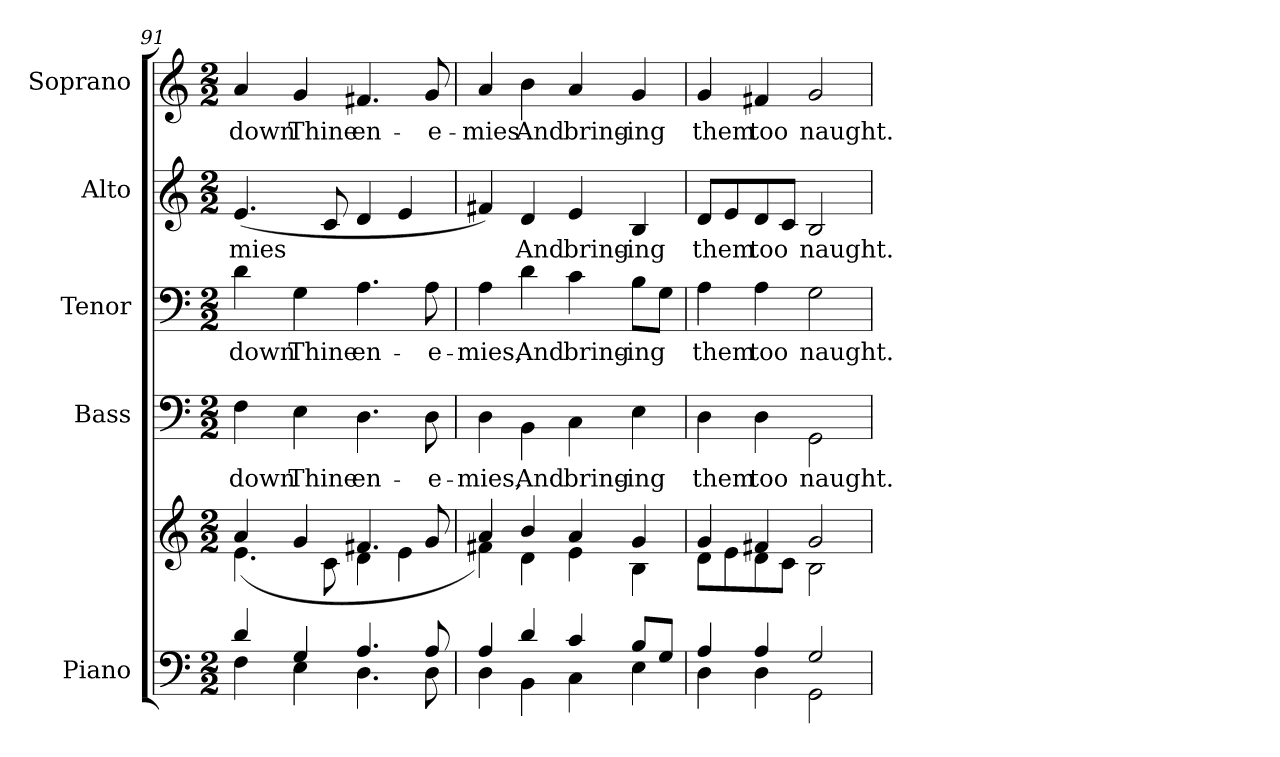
**kern	**kern	**kern	**text	**kern	**text	**kern	**text	**kern	**text
*part5	*part5	*part4	*part4	*part3	*part3	*part2	*part2	*part1	*part1
*staff6	*staff5	*staff4	*staff4	*staff3	*staff3	*staff2	*staff2	*staff1	*staff1
*I"Piano	*	*I"Bass	*	*I"Tenor	*	*I"Alto	*	*I"Soprano	*
*I'Pno.	*	*I'B.	*	*I'T.	*	*I'A.	*	*I'S.	*
*clefF4	*clefG2	*clefF4	*	*clefF4	*	*clefG2	*	*clefG2	*
*k[]	*k[]	*k[]	*	*k[]	*	*k[]	*	*k[]	*
*C:	*C:	*C:	*	*C:	*	*C:	*	*C:	*
*M2/2	*M2/2	*M2/2	*	*M2/2	*	*M2/2	*	*M2/2	*
=91	=91	=91	=91	=91	=91	=91	=91	=91	=91
*^	*^	*	*	*	*	*	*	*	*
!	!	!	!	!	!LO:LY:b:color=#000000	!	!	!	!	!	!
!	!	!	!	!	!	!	!LO:LY:b:color=#000000	!	!	!	!
!	!	!	!	!	!	!	!	!	!LO:LY:b:color=#000000	!	!
!	!	!	!	!	!	!	!	!	!	!	!LO:LY:b:color=#000000
4di/	4Fi\	4ai/	(4.ei\	4Fi\	down	4di\	down	(4.ei/	-mies	4ai/	down
!	!	!	!	!	!LO:LY:b:color=#000000	!	!	!	!	!	!
!	!	!	!	!	!	!	!LO:LY:b:color=#000000	!	!	!	!
!	!	!	!	!	!	!	!	!	!	!	!LO:LY:b:color=#000000
4Gi/	4Ei\	4gi/	.	4Ei\	Thine	4Gi\	Thine	.	.	4gi/	Thine
.	.	.	8ci\	.	.	.	.	8ci/	.	.	.
!	!	!	!	!	!LO:LY:b:color=#000000	!	!	!	!	!	!
!	!	!	!	!	!	!	!LO:LY:b:color=#000000	!	!	!	!
!	!	!	!	!	!	!	!	!	!	!	!LO:LY:b:color=#000000
4.Ai/	4.Di\	4.f#Xi/	4di\	4.Di\	en-	4.Ai\	en-	4di/	.	4.f#Xi/	en-
.	.	.	4ei\	.	.	.	.	4ei/	.	.	.
!	!	!	!	!	!LO:LY:b:color=#000000	!	!	!	!	!	!
!	!	!	!	!	!	!	!LO:LY:b:color=#000000	!	!	!	!
!	!	!	!	!	!	!	!	!	!	!	!LO:LY:b:color=#000000
8Ai/	8Di\	8gi/	.	8Di\	-e-	8Ai\	-e-	.	.	8gi/	-e-
!!LO:PB:g=z
=92	=92	=92	=92	=92	=92	=92	=92	=92	=92	=92	=92
!	!	!	!	!	!LO:LY:b:color=#000000	!	!	!	!	!	!
!	!	!	!	!	!	!	!LO:LY:b:color=#000000	!	!	!	!
!	!	!	!	!	!	!	!	!	!	!	!LO:LY:b:color=#000000
4Ai/	4Di\	4ai/	4f#Xi\)	4Di\	-mies,	4Ai\	-mies,	4f#Xi/)	.	4ai/	-mies
!	!	!	!	!	!LO:LY:b:color=#000000	!	!	!	!	!	!
!	!	!	!	!	!	!	!LO:LY:b:color=#000000	!	!	!	!
!	!	!	!	!	!	!	!	!	!LO:LY:b:color=#000000	!	!
!	!	!	!	!	!	!	!	!	!	!	!LO:LY:b:color=#000000
4di/	4BBi\	4bi/	4di\	4BBi\	And	4di\	And	4di/	And	4bi\	And
!	!	!	!	!	!LO:LY:b:color=#000000	!	!	!	!	!	!
!	!	!	!	!	!	!	!LO:LY:b:color=#000000	!	!	!	!
!	!	!	!	!	!	!	!	!	!LO:LY:b:color=#000000	!	!
!	!	!	!	!	!	!	!	!	!	!	!LO:LY:b:color=#000000
4ci/	4Ci\	4ai/	4ei\	4Ci\	bring-	4ci\	bring-	4ei/	bring-	4ai/	bring-
!	!	!	!	!	!LO:LY:b:color=#000000	!	!	!	!	!	!
!	!	!	!	!	!	!	!LO:LY:b:color=#000000	!	!	!	!
!	!	!	!	!	!	!	!	!	!LO:LY:b:color=#000000	!	!
!	!	!	!	!	!	!	!	!	!	!	!LO:LY:b:color=#000000
8Bi/L	4Ei\	4gi/	4Bi\	4Ei\	-ing	8Bi\L	-ing	4Bi/	-ing	4gi/	-ing
8Gi/J	.	.	.	.	.	8Gi\J	.	.	.	.	.
=93	=93	=93	=93	=93	=93	=93	=93	=93	=93	=93	=93
!	!	!	!	!	!LO:LY:b:color=#000000	!	!	!	!	!	!
!	!	!	!	!	!	!	!LO:LY:b:color=#000000	!	!	!	!
!	!	!	!	!	!	!	!	!	!LO:LY:b:color=#000000	!	!
!	!	!	!	!	!	!	!	!	!	!	!LO:LY:b:color=#000000
4Ai/	4Di\	4gi/	8di\L	4Di\	them	4Ai\	them	8di/L	them	4gi/	them
.	.	.	8ei\	.	.	.	.	8ei/	.	.	.
!	!	!	!	!	!LO:LY:b:color=#000000	!	!	!	!	!	!
!	!	!	!	!	!	!	!LO:LY:b:color=#000000	!	!	!	!
!	!	!	!	!	!	!	!	!	!LO:LY:b:color=#000000	!	!
!	!	!	!	!	!	!	!	!	!	!	!LO:LY:b:color=#000000
4Ai/	4Di\	4f#Xi/	8di\	4Di\	too	4Ai\	too	8di/	too	4f#Xi/	too
.	.	.	8ci\J	.	.	.	.	8ci/J	.	.	.
!	!	!	!	!	!LO:LY:b:color=#000000	!	!	!	!	!	!
!	!	!	!	!	!	!	!LO:LY:b:color=#000000	!	!	!	!
!	!	!	!	!	!	!	!	!	!LO:LY:b:color=#000000	!	!
!	!	!	!	!	!	!	!	!	!	!	!LO:LY:b:color=#000000
2Gi/	2GGi\	2gi/	2Bi\	2GGi\	naught.	2Gi\	naught.	2Bi/	naught.	2gi/	naught.
*v	*v	*	*	*	*	*	*	*	*	*	*
*	*v	*v	*	*	*	*	*	*	*	*
=	=	=	=	=	=	=	=	=	=
*-	*-	*-	*-	*-	*-	*-	*-	*-	*-
